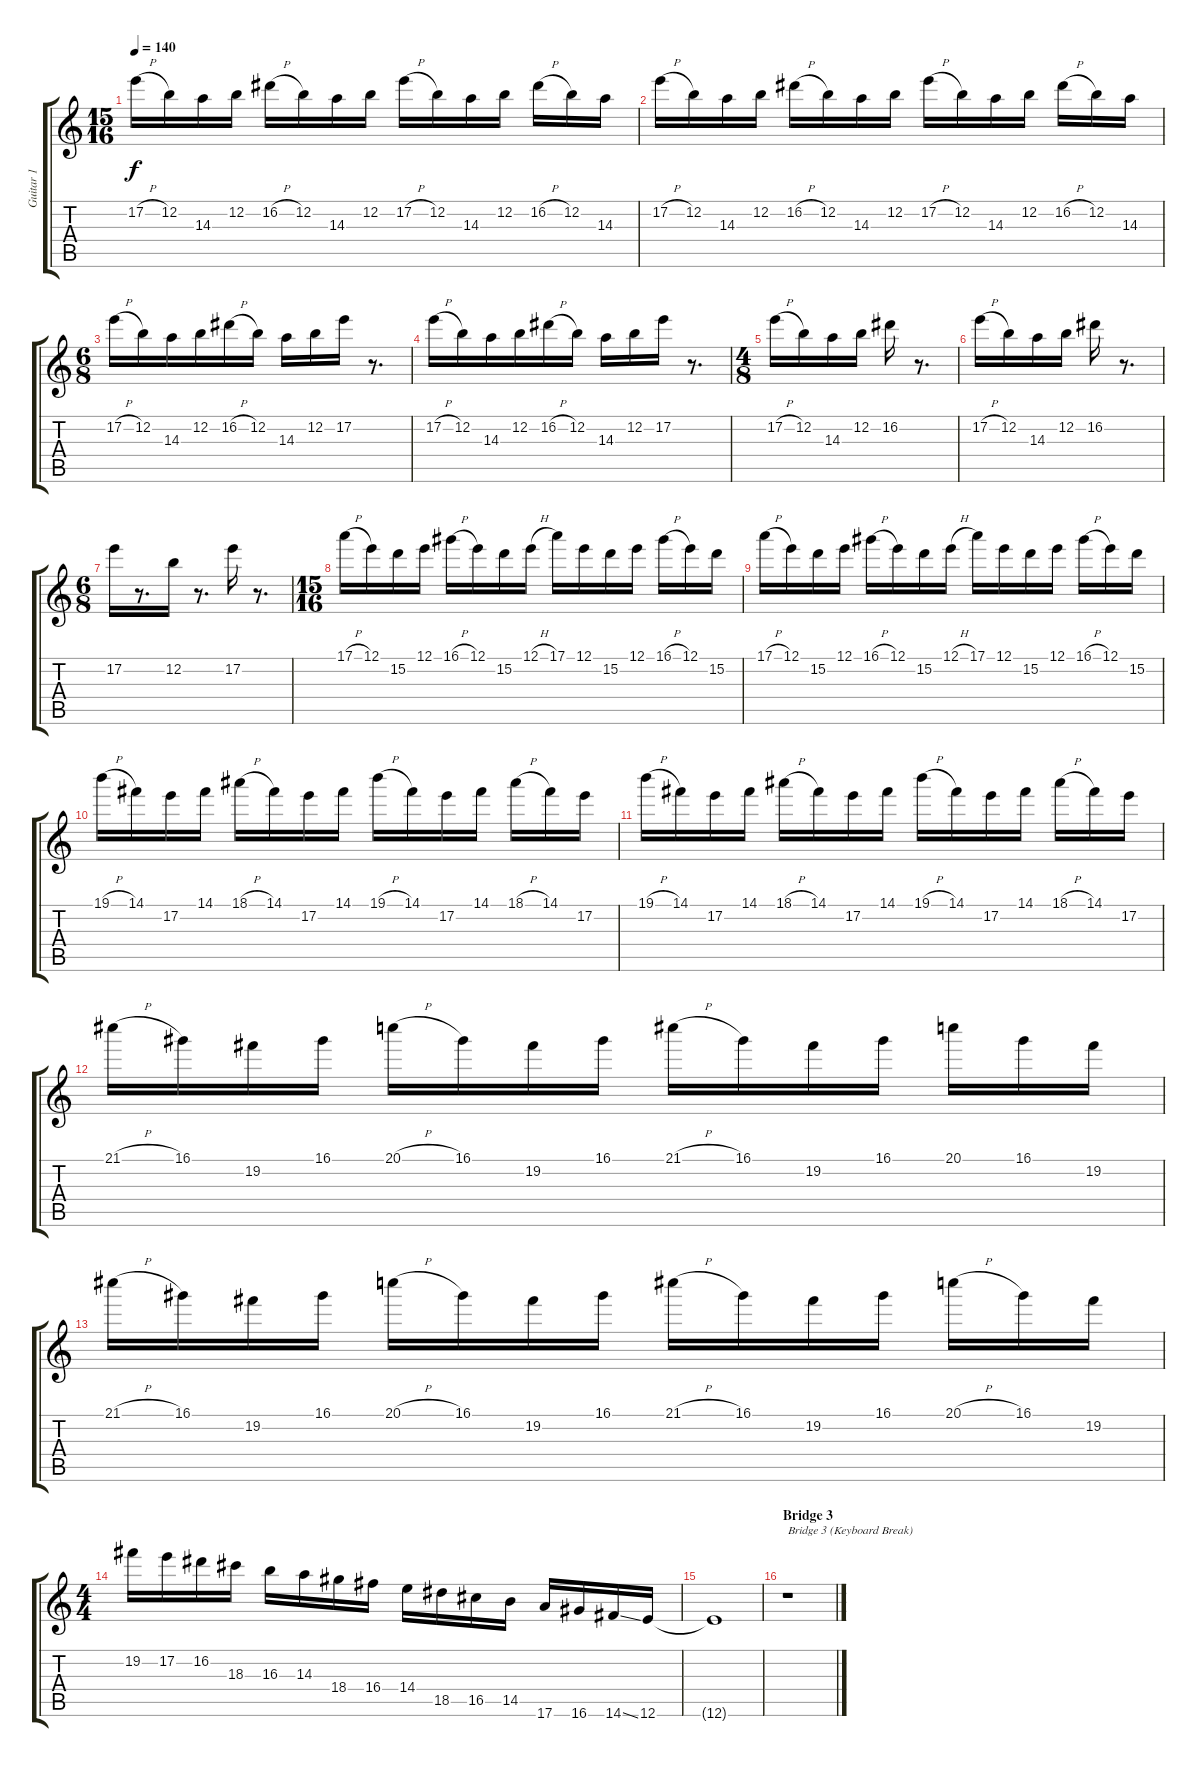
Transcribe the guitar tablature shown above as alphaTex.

\track ("Guitar 1" "Guitar 1") {instrument overdrivenguitar}
\staff {score tabs}
\tuning (E4 B3 G3 D3 A2 E2) {hide}
\ts (15 16)
\tempo 140
\clef g2
\ks c
17.2{h}.16{dy f} 12.2.16 14.3.16 12.2.16 16.2{h}.16 12.2.16 14.3.16 12.2.16 17.2{h}.16 12.2.16 14.3.16 12.2.16 16.2{h}.16 12.2.16 14.3.16 |
17.2{h}.16 12.2.16 14.3.16 12.2.16 16.2{h}.16 12.2.16 14.3.16 12.2.16 17.2{h}.16 12.2.16 14.3.16 12.2.16 16.2{h}.16 12.2.16 14.3.16 |
\ts (6 8)
17.2{h}.16 12.2.16 14.3.16 12.2.16 16.2{h}.16 12.2.16 14.3.16 12.2.16 17.2.16 r.8{d} |
17.2{h}.16 12.2.16 14.3.16 12.2.16 16.2{h}.16 12.2.16 14.3.16 12.2.16 17.2.16 r.8{d} |
\ts (4 8)
17.2{h}.16 12.2.16 14.3.16 12.2.16 16.2.16 r.8{d} |
17.2{h}.16 12.2.16 14.3.16 12.2.16 16.2.16 r.8{d} |
\ts (6 8)
17.2.16 r.8{d} 12.2.16 r.8{d} 17.2.16 r.8{d} |
\ts (15 16)
17.1{h}.16 12.1.16 15.2.16 12.1.16 16.1{h}.16 12.1.16 15.2.16 12.1{h}.16 17.1.16 12.1.16 15.2.16 12.1.16 16.1{h}.16 12.1.16 15.2.16 |
17.1{h}.16 12.1.16 15.2.16 12.1.16 16.1{h}.16 12.1.16 15.2.16 12.1{h}.16 17.1.16 12.1.16 15.2.16 12.1.16 16.1{h}.16 12.1.16 15.2.16 |
19.1{h}.16 14.1.16 17.2.16 14.1.16 18.1{h}.16 14.1.16 17.2.16 14.1.16 19.1{h}.16 14.1.16 17.2.16 14.1.16 18.1{h}.16 14.1.16 17.2.16 |
19.1{h}.16 14.1.16 17.2.16 14.1.16 18.1{h}.16 14.1.16 17.2.16 14.1.16 19.1{h}.16 14.1.16 17.2.16 14.1.16 18.1{h}.16 14.1.16 17.2.16 |
21.1{h}.16 16.1.16 19.2.16 16.1.16 20.1{h}.16 16.1.16 19.2.16 16.1.16 21.1{h}.16 16.1.16 19.2.16 16.1.16 20.1.16 16.1.16 19.2.16 |
21.1{h}.16 16.1.16 19.2.16 16.1.16 20.1{h}.16 16.1.16 19.2.16 16.1.16 21.1{h}.16 16.1.16 19.2.16 16.1.16 20.1{h}.16 16.1.16 19.2.16 |
\ts (4 4)
19.2.16 17.2.16 16.2.16 18.3.16 16.3.16 14.3.16 18.4.16 16.4.16 14.4.16 18.5.16 16.5.16 14.5.16 17.6.16 16.6.16 14.6{ss}.16 12.6.16 |
12.6{t}.1 |
\section ("" "Bridge 3")
r.1{txt "Bridge 3 (Keyboard Break)"}
